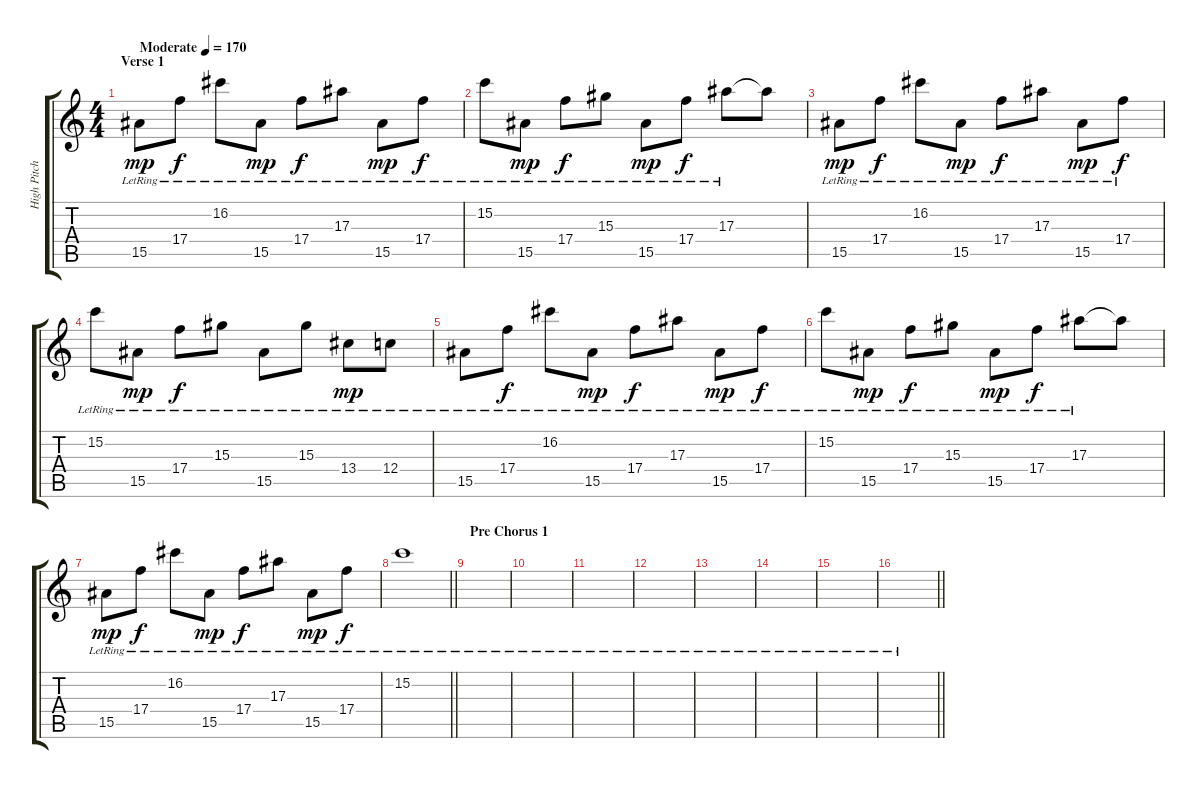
\track ("High Pitch Piano" "High Pitch") {instrument acousticgrandpiano}
\staff {score tabs}
\tuning (D5 A4 F4 C4 G3 D3) {hide}
\ts (4 4)
\section ("" "Verse 1")
\tempo (170 "Moderate")
\clef g2
\ks c
15.5{lr}.8{dy mp instrument acousticgrandpiano} 17.4{lr}.8{dy f} 16.2{lr}.8 15.5{lr}.8{dy mp} 17.4{lr}.8{dy f} 17.3{lr}.8 15.5{lr}.8{dy mp} 17.4{lr}.8{dy f} |
15.2{lr}.8 15.5{lr}.8{dy mp} 17.4{lr}.8{dy f} 15.3{lr}.8 15.5{lr}.8{dy mp} 17.4{lr}.8{dy f} 17.3{lr}.8 17.3{t}.8 |
15.5{lr}.8{dy mp} 17.4{lr}.8{dy f} 16.2{lr}.8 15.5{lr}.8{dy mp} 17.4{lr}.8{dy f} 17.3{lr}.8 15.5{lr}.8{dy mp} 17.4{lr}.8{dy f} |
15.2{lr}.8 15.5{lr}.8{dy mp} 17.4{lr}.8{dy f} 15.3{lr}.8 15.5{lr}.8 15.3{lr}.8 13.4{lr}.8{dy mp} 12.4{lr}.8 |
15.5{lr}.8 17.4{lr}.8{dy f} 16.2{lr}.8 15.5{lr}.8{dy mp} 17.4{lr}.8{dy f} 17.3{lr}.8 15.5{lr}.8{dy mp} 17.4{lr}.8{dy f} |
15.2{lr}.8 15.5{lr}.8{dy mp} 17.4{lr}.8{dy f} 15.3{lr}.8 15.5{lr}.8{dy mp} 17.4{lr}.8{dy f} 17.3{lr}.8 17.3{t}.8 |
15.5{lr}.8{dy mp} 17.4{lr}.8{dy f} 16.2{lr}.8 15.5{lr}.8{dy mp} 17.4{lr}.8{dy f} 17.3{lr}.8 15.5{lr}.8{dy mp} 17.4{lr}.8{dy f} |
\barLineRight lightlight
15.2{lr}.1 |
\section ("" "Pre Chorus 1")
|
|
|
|
|
|
|
\barLineRight lightlight
